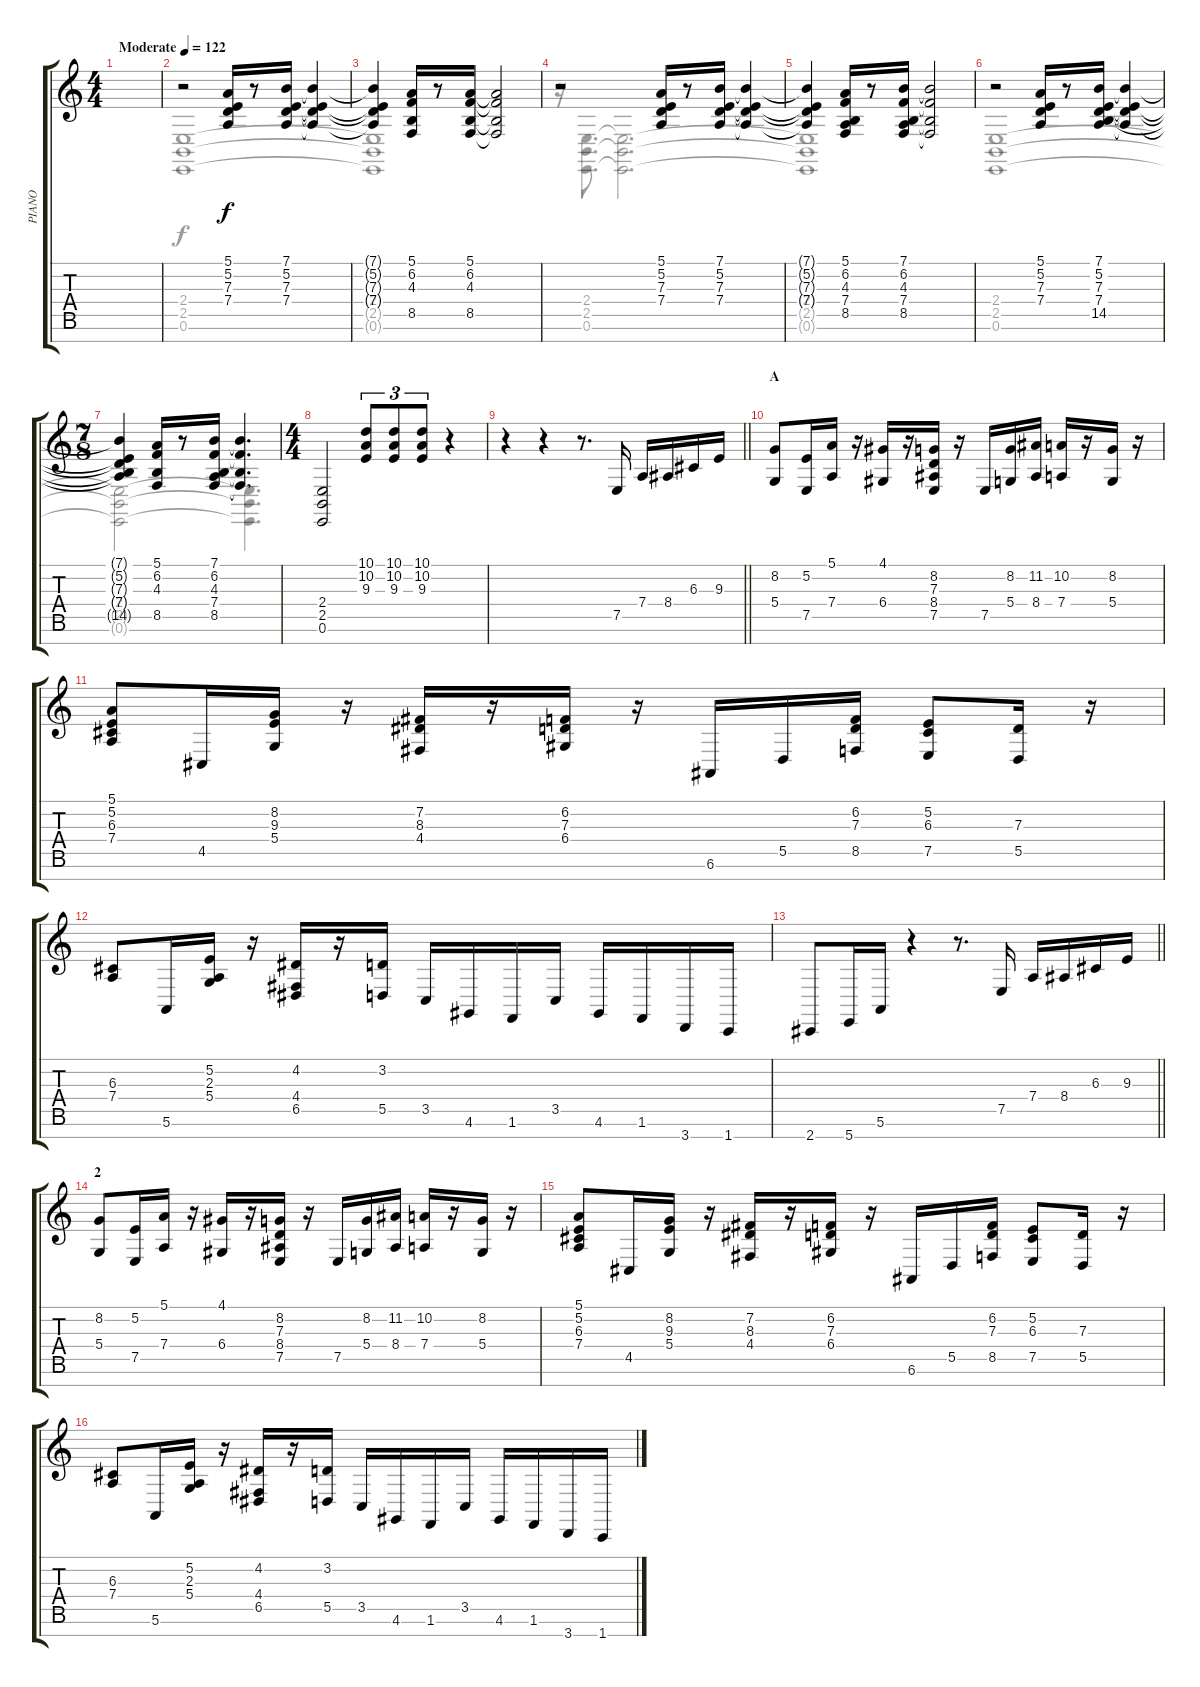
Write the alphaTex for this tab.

\track ("PIANO" "PIANO") {instrument acousticgrandpiano}
\staff {score tabs}
\tuning (E4 B3 G3 D3 A2 E2 B1) {hide}
\voice
\ts (4 4)
\tempo (122 "Moderate")
\clef g2
\ks c
|
r.2 (5.1 5.2 7.3 7.4).16 r.8 (7.1 5.2 7.3 7.4).16 (7.1{t} 5.2{t} 7.3{t} 7.4{t}).4 |
(7.1{t} 5.2{t} 7.3{t} 7.4{t}).4 (5.1 6.2 4.3 8.5).16 r.8 (5.1 6.2 4.3 8.5).16 (5.1{t} 6.2{t} 4.3{t} 8.5{t}).2 |
r.2 (5.1 5.2 7.3 7.4).16 r.8 (7.1 5.2 7.3 7.4).16 (7.1{t} 5.2{t} 7.3{t} 7.4{t}).4 |
(7.1{t} 5.2{t} 7.3{t} 7.4{t}).4 (5.1 6.2 4.3 7.4 8.5).16 r.8 (7.1 6.2 4.3 7.4 8.5).16 (7.1{t} 6.2{t} 4.3{t} 8.5{t}).2 |
r.2 (5.1 5.2 7.3 7.4).16 r.8 (7.1 5.2 7.3 7.4 14.5).16 (7.1{t} 5.2{t} 7.3{t} 7.4{t}).4 |
\ts (7 8)
(7.1{t} 5.2{t} 7.3{t} 7.4{t} 14.5{t}).4 (5.1 6.2 4.3 8.5).16 r.8 (7.1 6.2 4.3 7.4 8.5).16 (7.1{t} 6.2{t} 4.3{t} 8.5{t}).4{d} |
\ts (4 4)
(2.4 2.5 0.6).2 (10.1 10.2 9.3).8{tu (3 2)} (10.1 10.2 9.3).8{tu (3 2)} (10.1 10.2 9.3).8{tu (3 2)} r.4 |
\barLineRight lightlight
r.4 r.4 r.8{d} 7.5.16 7.4.16 8.4.16 6.3.16 9.3.16 |
\section ("" "A")
(8.2 5.4).8 (5.2 7.5).16 (5.1 7.4).16 r.16 (4.1 6.4).16 r.16 (8.2 7.3 8.4 7.5).16 r.16 7.5.16 (8.2 5.4).16 (11.2 8.4).16 (10.2 7.4).16 r.16 (8.2 5.4).16 r.16 |
(5.1 5.2 6.3 7.4).8 4.5.16 (8.2 9.3 5.4).16 r.16 (7.2 8.3 4.4).16 r.16 (6.2 7.3 6.4).16 r.16 6.6.16 5.5.16 (6.2 7.3 8.5).16 (5.2 6.3 7.5).8 (7.3 5.5).16 r.16 |
(6.3 7.4).8 5.6.16 (5.2 2.3 5.4).16 r.16 (4.2 4.4 6.5).16 r.16 (3.2 5.5).16 3.5.16 4.6.16 1.6.16 3.5.16 4.6.16 1.6.16 3.7.16 1.7.16 |
\barLineRight lightlight
2.7.8 5.7.16 5.6.16 r.4 r.8{d} 7.5.16 7.4.16 8.4.16 6.3.16 9.3.16 |
\section ("" "2")
(8.2 5.4).8 (5.2 7.5).16 (5.1 7.4).16 r.16 (4.1 6.4).16 r.16 (8.2 7.3 8.4 7.5).16 r.16 7.5.16 (8.2 5.4).16 (11.2 8.4).16 (10.2 7.4).16 r.16 (8.2 5.4).16 r.16 |
(5.1 5.2 6.3 7.4).8 4.5.16 (8.2 9.3 5.4).16 r.16 (7.2 8.3 4.4).16 r.16 (6.2 7.3 6.4).16 r.16 6.6.16 5.5.16 (6.2 7.3 8.5).16 (5.2 6.3 7.5).8 (7.3 5.5).16 r.16 |
(6.3 7.4).8 5.6.16 (5.2 2.3 5.4).16 r.16 (4.2 4.4 6.5).16 r.16 (3.2 5.5).16 3.5.16 4.6.16 1.6.16 3.5.16 4.6.16 1.6.16 3.7.16 1.7.16
\voice
\clef g2
\ottava regular
\simile none
\ks c
|
(2.4 2.5 0.6).1 |
(2.4{t} 2.5{t} 0.6{t}).1 |
r.16 (2.4 2.5 0.6).8{d} (2.4{t} 2.5{t} 0.6{t}).2{d} |
(2.4{t} 2.5{t} 0.6{t}).1 |
(2.4 2.5 0.6).1 |
(2.4{t} 2.5{t} 0.6{t}).2 (2.4{t} 2.5{t} 0.6{t}).4{d} |
|
\barLineRight lightlight
|
|
|
|
\barLineRight lightlight
|
|
|
